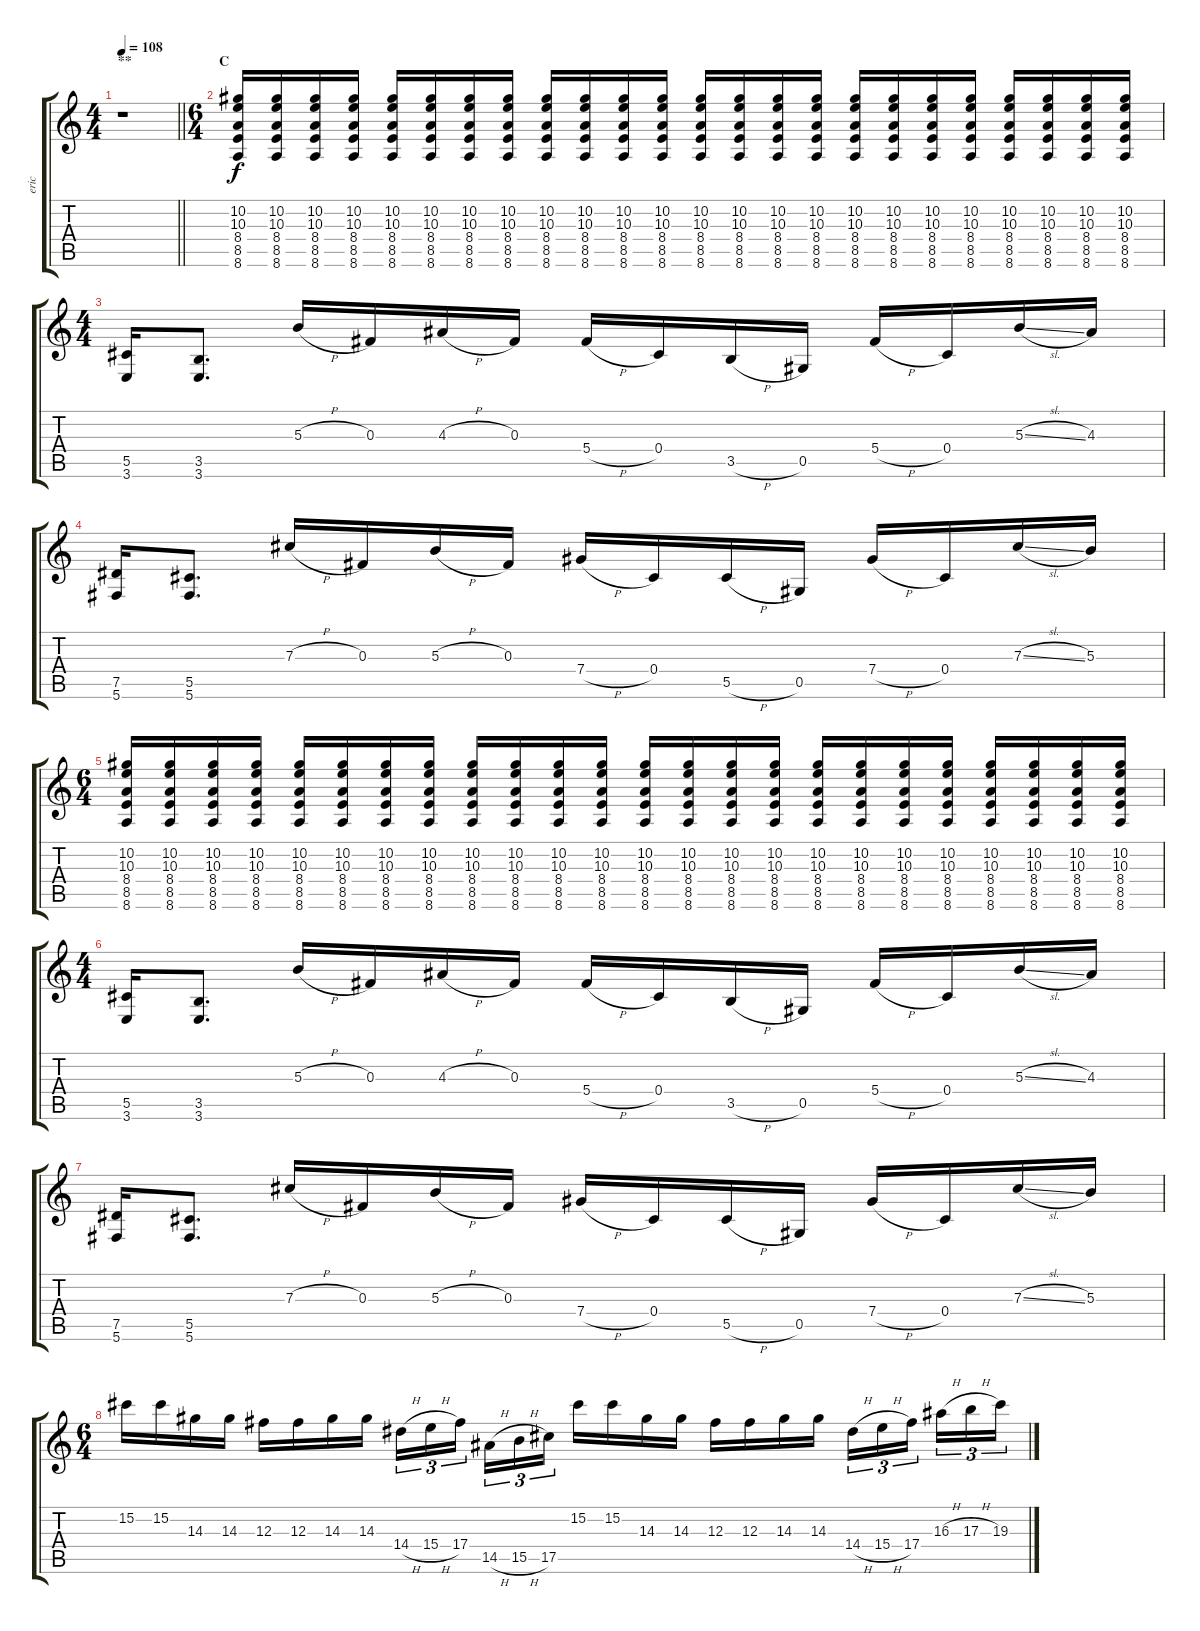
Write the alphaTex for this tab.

\track ("eric" "eric") {instrument distortionguitar}
\staff {score tabs}
\tuning (Eb4 Bb3 Gb3 Db3 Ab2 Db2) {hide}
\ts (4 4)
\section ("" "**")
\tempo 108
\clef g2
\barLineRight lightlight
\ks c
r.1{dy f} |
\ts (6 4)
\section ("" "C")
(10.2 10.3 8.4 8.5 8.6).16 (10.2 10.3 8.4 8.5 8.6).16 (10.2 10.3 8.4 8.5 8.6).16 (10.2 10.3 8.4 8.5 8.6).16 (10.2 10.3 8.4 8.5 8.6).16 (10.2 10.3 8.4 8.5 8.6).16 (10.2 10.3 8.4 8.5 8.6).16 (10.2 10.3 8.4 8.5 8.6).16 (10.2 10.3 8.4 8.5 8.6).16 (10.2 10.3 8.4 8.5 8.6).16 (10.2 10.3 8.4 8.5 8.6).16 (10.2 10.3 8.4 8.5 8.6).16 (10.2 10.3 8.4 8.5 8.6).16 (10.2 10.3 8.4 8.5 8.6).16 (10.2 10.3 8.4 8.5 8.6).16 (10.2 10.3 8.4 8.5 8.6).16 (10.2 10.3 8.4 8.5 8.6).16 (10.2 10.3 8.4 8.5 8.6).16 (10.2 10.3 8.4 8.5 8.6).16 (10.2 10.3 8.4 8.5 8.6).16 (10.2 10.3 8.4 8.5 8.6).16 (10.2 10.3 8.4 8.5 8.6).16 (10.2 10.3 8.4 8.5 8.6).16 (10.2 10.3 8.4 8.5 8.6).16 |
\ts (4 4)
(5.5 3.6).16 (3.5 3.6).8{d} 5.3{h}.16 0.3.16 4.3{h}.16 0.3.16 5.4{h}.16 0.4.16 3.5{h}.16 0.5.16 5.4{h}.16 0.4.16 5.3{sl}.16 4.3.16 |
(7.5 5.6).16 (5.5 5.6).8{d} 7.3{h}.16 0.3.16 5.3{h}.16 0.3.16 7.4{h}.16 0.4.16 5.5{h}.16 0.5.16 7.4{h}.16 0.4.16 7.3{sl}.16 5.3.16 |
\ts (6 4)
(10.2 10.3 8.4 8.5 8.6).16 (10.2 10.3 8.4 8.5 8.6).16 (10.2 10.3 8.4 8.5 8.6).16 (10.2 10.3 8.4 8.5 8.6).16 (10.2 10.3 8.4 8.5 8.6).16 (10.2 10.3 8.4 8.5 8.6).16 (10.2 10.3 8.4 8.5 8.6).16 (10.2 10.3 8.4 8.5 8.6).16 (10.2 10.3 8.4 8.5 8.6).16 (10.2 10.3 8.4 8.5 8.6).16 (10.2 10.3 8.4 8.5 8.6).16 (10.2 10.3 8.4 8.5 8.6).16 (10.2 10.3 8.4 8.5 8.6).16 (10.2 10.3 8.4 8.5 8.6).16 (10.2 10.3 8.4 8.5 8.6).16 (10.2 10.3 8.4 8.5 8.6).16 (10.2 10.3 8.4 8.5 8.6).16 (10.2 10.3 8.4 8.5 8.6).16 (10.2 10.3 8.4 8.5 8.6).16 (10.2 10.3 8.4 8.5 8.6).16 (10.2 10.3 8.4 8.5 8.6).16 (10.2 10.3 8.4 8.5 8.6).16 (10.2 10.3 8.4 8.5 8.6).16 (10.2 10.3 8.4 8.5 8.6).16 |
\ts (4 4)
(5.5 3.6).16 (3.5 3.6).8{d} 5.3{h}.16 0.3.16 4.3{h}.16 0.3.16 5.4{h}.16 0.4.16 3.5{h}.16 0.5.16 5.4{h}.16 0.4.16 5.3{sl}.16 4.3.16 |
(7.5 5.6).16 (5.5 5.6).8{d} 7.3{h}.16 0.3.16 5.3{h}.16 0.3.16 7.4{h}.16 0.4.16 5.5{h}.16 0.5.16 7.4{h}.16 0.4.16 7.3{sl}.16 5.3.16 |
\ts (6 4)
15.2.16 15.2.16 14.3.16 14.3.16 12.3.16 12.3.16 14.3.16 14.3.16{beam splitsecondary} 14.4{h}.16{tu (3 2)} 15.4{h}.16{tu (3 2)} 17.4.16{tu (3 2) beam splitsecondary} 14.5{h}.16{tu (3 2)} 15.5{h}.16{tu (3 2)} 17.5.16{tu (3 2)} 15.2.16 15.2.16 14.3.16 14.3.16 12.3.16 12.3.16 14.3.16 14.3.16{beam splitsecondary} 14.4{h}.16{tu (3 2)} 15.4{h}.16{tu (3 2)} 17.4.16{tu (3 2) beam splitsecondary} 16.3{h}.16{tu (3 2)} 17.3{h}.16{tu (3 2)} 19.3.16{tu (3 2)}
